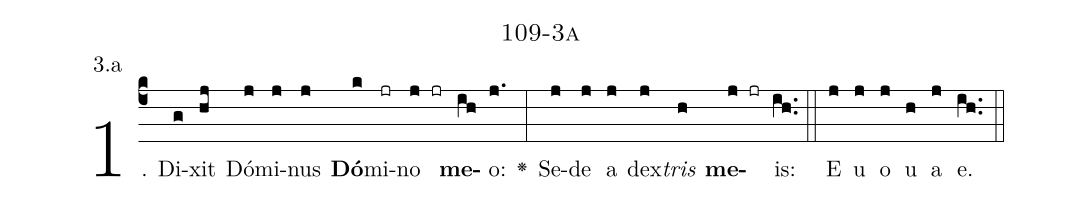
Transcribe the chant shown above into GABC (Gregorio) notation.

name: 109-3a;
annotation: 3.a;
%%
(c4)1. Di(g)xit(hj) Dó(j)mi(j)nus(j) <b>Dó</b>(k)mi(jr)no(j jr) <b>me</b>(ih)o:(j.) <v>\greheightstar</v>(:) Se(j)de(j) a(j) dex(j)<i>tris</i>(h) <b>me</b>(j jr)is:(ih..) (::) E(j) u(j) o(j) u(h) a(j) e.(ih..) (::)
